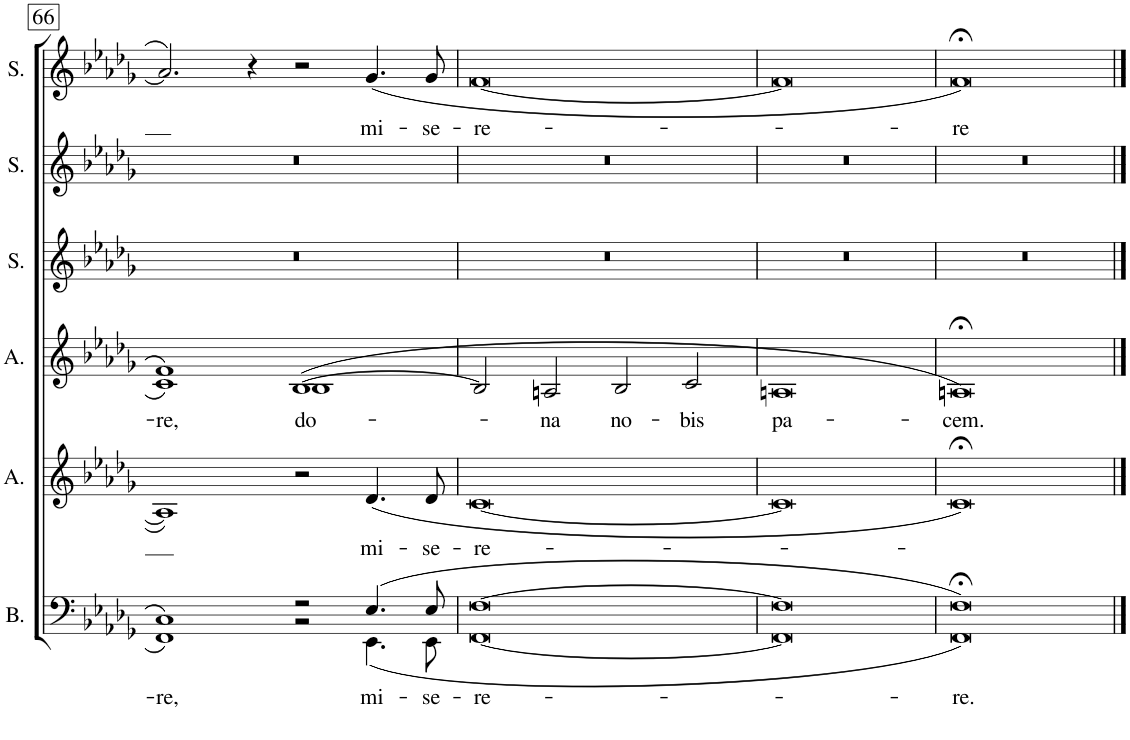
**kern	**text	**kern	**text	**kern	**text	**kern	**kern	**kern	**text
*part6	*part6	*part5	*part5	*part4	*part4	*part3	*part2	*part1	*part1
*staff6	*staff6	*staff5	*staff5	*staff4	*staff4	*staff3	*staff2	*staff1	*staff1
*I"Bass	*	*I"Alto	*	*I"Alto	*	*I"Soprano	*I"Soprano	*I"Soprano	*
*I'B.	*	*I'A.	*	*I'A.	*	*I'S.	*I'S.	*I'S.	*
!!LO:PB:g=z
*clefF4	*	*clefG2	*	*clefG2	*	*clefG2	*clefG2	*clefG2	*
*k[b-e-a-d-g-]	*	*k[b-e-a-d-g-]	*	*k[b-e-a-d-g-]	*	*k[b-e-a-d-g-]	*k[b-e-a-d-g-]	*k[b-e-a-d-g-]	*
*M4/2	*	*M4/2	*	*M4/2	*	*M4/2	*M4/2	*M4/2	*
=66	=66	=66	=66	=66	=66	=66	=66	=66	=66
!	!LO:LY:b	!	!	!	!LO:LY:b	!	!	!	!
*^	*	*	*	*^	*	*	*	*	*
1C	1FF	-re,	1A]	.	1f	1c	-re,	0r	0r	2.a/]	.
.	.	.	.	.	.	.	.	.	.	4r	.
!	!	!	!	!	!	!	!LO:LY:b	!	!	!	!
2r	2r	.	2r	.	([1B-	1B-	do-	.	.	2r	.
!	!	!LO:LY:b	!	!LO:LY:b	!	!	!	!	!	!	!LO:LY:b
(4.E-/	(4.EE-\	mi-	(4.d-/	mi-	.	.	.	.	.	(4.g-/	mi-
!	!	!LO:LY:b	!	!LO:LY:b	!	!	!	!	!	!	!LO:LY:b
8E-/	8EE-\	-se-	8d-/	-se-	.	.	.	.	.	8g-/	-se-
*	*	*	*	*	*v	*v	*	*	*	*	*
=67	=67	=67	=67	=67	=67	=67	=67	=67	=67	=67
!	!	!LO:LY:b	!	!LO:LY:b	!	!	!	!	!	!LO:LY:b
[0F	[0FF	-re-	[0c	-re-	2B-/]	.	0r	0r	[0f	-re-
!	!	!	!	!	!	!LO:LY:b	!	!	!	!
.	.	.	.	.	2An/	-na	.	.	.	.
!	!	!	!	!	!	!LO:LY:b	!	!	!	!
.	.	.	.	.	2B-/	no-	.	.	.	.
!	!	!	!	!	!	!LO:LY:b	!	!	!	!
.	.	.	.	.	2c/	-bis	.	.	.	.
=68	=68	=68	=68	=68	=68	=68	=68	=68	=68	=68
!	!	!	!	!	!	!LO:LY:b	!	!	!	!
0F]	0FF]	.	0c]	.	0An	pa-	0r	0r	0f]	.
=69	=69	=69	=69	=69	=69	=69	=69	=69	=69	=69
!	!	!LO:LY:b	!	!	!	!LO:LY:b	!	!	!	!LO:LY:b
0F;<)	0FF)	-re.	0c;<)	.	0An;<)	-cem.	0r	0r	0f;<)	re
*v	*v	*	*	*	*	*	*	*	*	*
==	==	==	==	==	==	==	==	==	==
*-	*-	*-	*-	*-	*-	*-	*-	*-	*-
